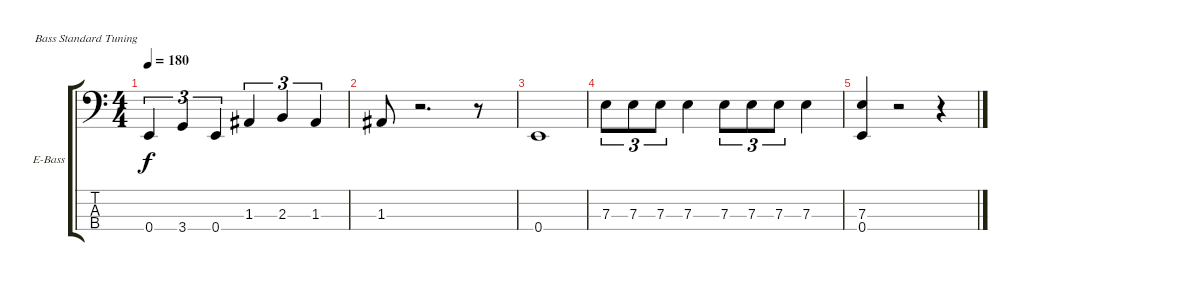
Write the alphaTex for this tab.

\bracketExtendMode groupsimilarinstruments
\firstSystemTrackNameOrientation horizontal
\otherSystemsTrackNameOrientation horizontal
\track ("Bass" "E-Bass") {instrument electricbassfinger}
\staff {score tabs}
\tuning (G2 D2 A1 E1)
\ts (4 4)
\tempo 180
\clef f4
\ks c
0.4.4{tu (3 2) dy f} 3.4.4{tu (3 2)} 0.4.4{tu (3 2)} 1.3.4{tu (3 2)} 2.3.4{tu (3 2)} 1.3.4{tu (3 2)} |
1.3.8 r.2{d} r.8 |
0.4.1 |
7.3.8{tu (3 2)} 7.3.8{tu (3 2)} 7.3.8{tu (3 2)} 7.3.4 7.3.8{tu (3 2)} 7.3.8{tu (3 2)} 7.3.8{tu (3 2)} 7.3.4 |
(7.3 0.4).4 r.2 r.4
